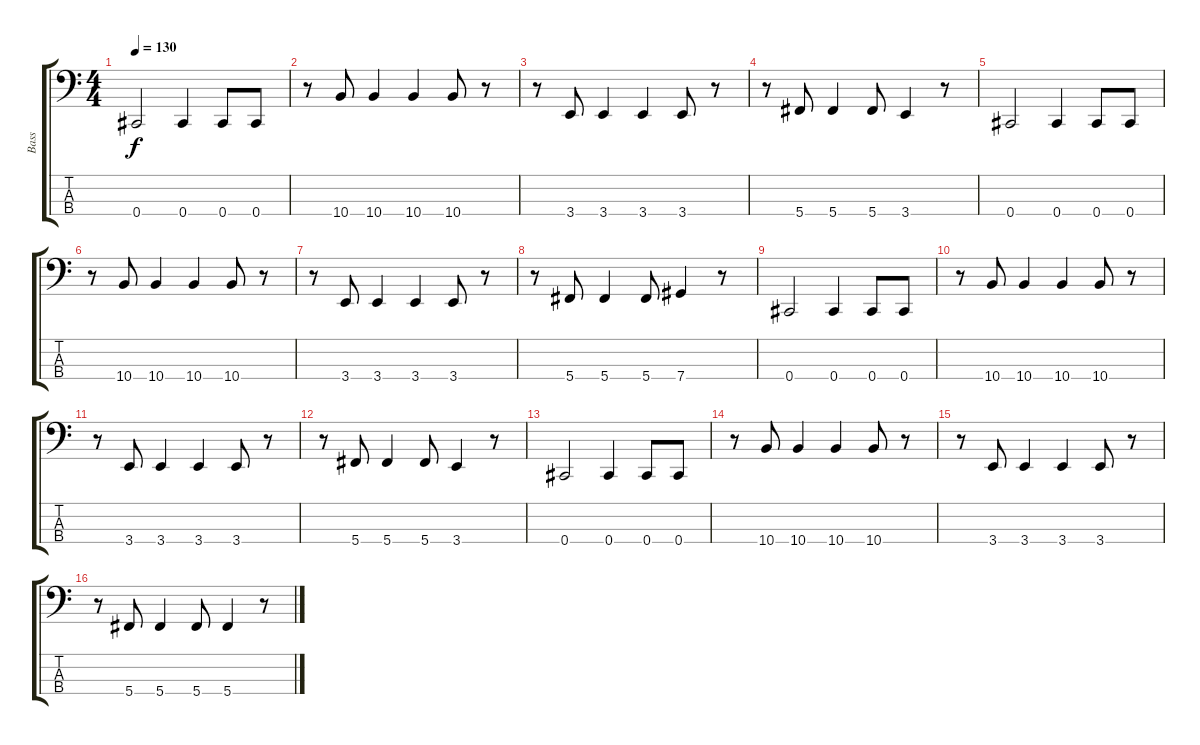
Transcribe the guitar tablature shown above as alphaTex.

\track ("Bass" "Bass") {instrument fretlessbass}
\staff {score tabs}
\tuning (Gb2 Db2 Ab1 Db1) {hide}
\ts (4 4)
\tempo 130
\clef f4
\ks c
0.4.2{dy f} 0.4.4 0.4.8 0.4.8 |
r.8 10.4.8 10.4.4 10.4.4 10.4.8 r.8 |
r.8 3.4.8 3.4.4 3.4.4 3.4.8 r.8 |
r.8 5.4.8 5.4.4 5.4.8 3.4.4 r.8 |
0.4.2 0.4.4 0.4.8 0.4.8 |
r.8 10.4.8 10.4.4 10.4.4 10.4.8 r.8 |
r.8 3.4.8 3.4.4 3.4.4 3.4.8 r.8 |
r.8 5.4.8 5.4.4 5.4.8 7.4.4 r.8 |
0.4.2 0.4.4 0.4.8 0.4.8 |
r.8 10.4.8 10.4.4 10.4.4 10.4.8 r.8 |
r.8 3.4.8 3.4.4 3.4.4 3.4.8 r.8 |
r.8 5.4.8 5.4.4 5.4.8 3.4.4 r.8 |
0.4.2 0.4.4 0.4.8 0.4.8 |
r.8 10.4.8 10.4.4 10.4.4 10.4.8 r.8 |
r.8 3.4.8 3.4.4 3.4.4 3.4.8 r.8 |
r.8 5.4.8 5.4.4 5.4.8 5.4.4 r.8
